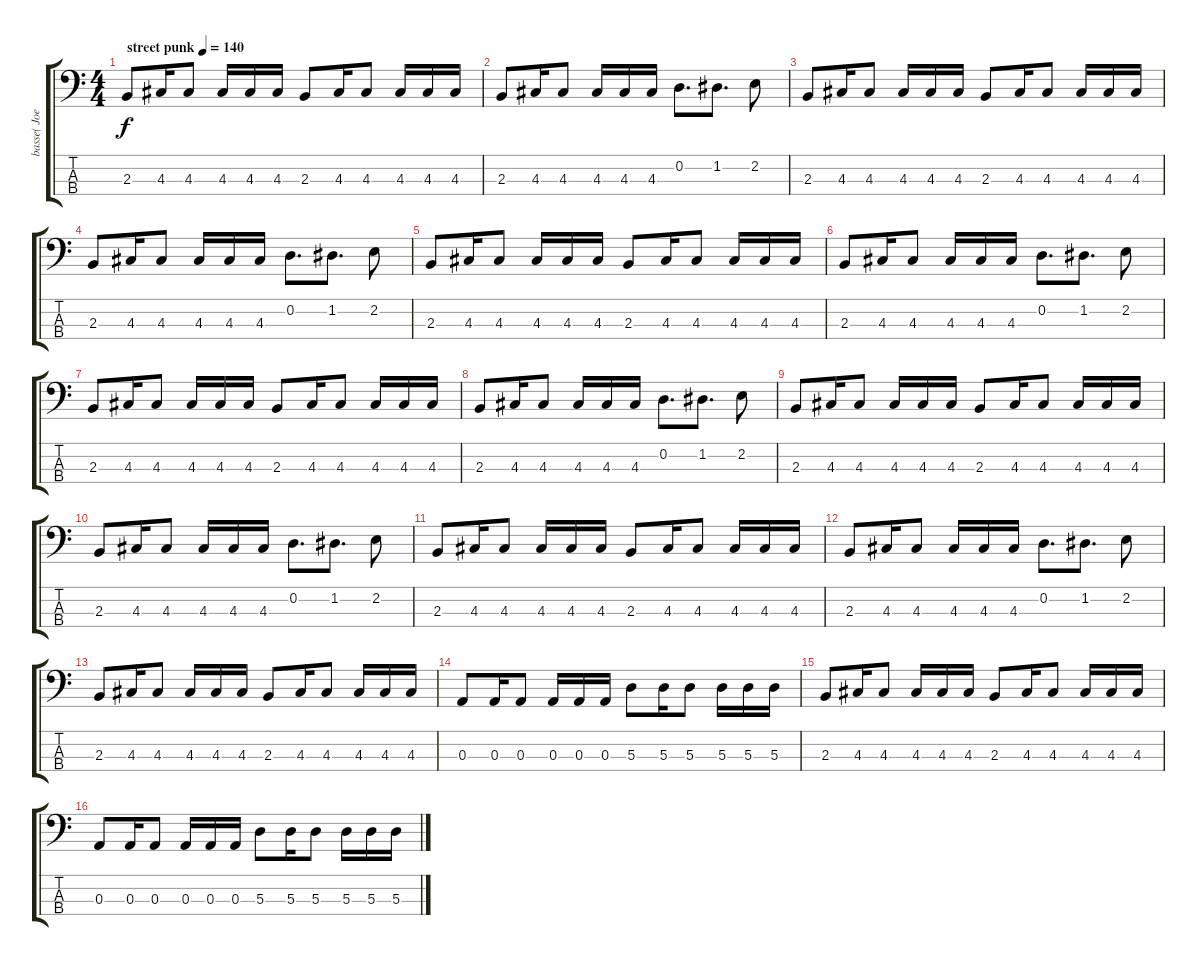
\track ("basse( Joe E. Bastard )" "basse( Joe") {instrument electricbasspick}
\staff {score tabs}
\tuning (G2 D2 A1 E1) {hide}
\ts (4 4)
\tempo (140 "street punk")
\clef f4
\ks c
2.3.8{dy f instrument electricbasspick} 4.3.16 4.3.8 4.3.16 4.3.16 4.3.16 2.3.8 4.3.16 4.3.8 4.3.16 4.3.16 4.3.16 |
2.3.8 4.3.16 4.3.8 4.3.16 4.3.16 4.3.16 0.2.8{d} 1.2.8{d} 2.2.8 |
2.3.8 4.3.16 4.3.8 4.3.16 4.3.16 4.3.16 2.3.8 4.3.16 4.3.8 4.3.16 4.3.16 4.3.16 |
2.3.8 4.3.16 4.3.8 4.3.16 4.3.16 4.3.16 0.2.8{d} 1.2.8{d} 2.2.8 |
2.3.8 4.3.16 4.3.8 4.3.16 4.3.16 4.3.16 2.3.8 4.3.16 4.3.8 4.3.16 4.3.16 4.3.16 |
2.3.8 4.3.16 4.3.8 4.3.16 4.3.16 4.3.16 0.2.8{d} 1.2.8{d} 2.2.8 |
2.3.8 4.3.16 4.3.8 4.3.16 4.3.16 4.3.16 2.3.8 4.3.16 4.3.8 4.3.16 4.3.16 4.3.16 |
2.3.8 4.3.16 4.3.8 4.3.16 4.3.16 4.3.16 0.2.8{d} 1.2.8{d} 2.2.8 |
2.3.8 4.3.16 4.3.8 4.3.16 4.3.16 4.3.16 2.3.8 4.3.16 4.3.8 4.3.16 4.3.16 4.3.16 |
2.3.8 4.3.16 4.3.8 4.3.16 4.3.16 4.3.16 0.2.8{d} 1.2.8{d} 2.2.8 |
2.3.8 4.3.16 4.3.8 4.3.16 4.3.16 4.3.16 2.3.8 4.3.16 4.3.8 4.3.16 4.3.16 4.3.16 |
2.3.8 4.3.16 4.3.8 4.3.16 4.3.16 4.3.16 0.2.8{d} 1.2.8{d} 2.2.8 |
2.3.8 4.3.16 4.3.8 4.3.16 4.3.16 4.3.16 2.3.8 4.3.16 4.3.8 4.3.16 4.3.16 4.3.16 |
0.3.8 0.3.16 0.3.8 0.3.16 0.3.16 0.3.16 5.3.8 5.3.16 5.3.8 5.3.16 5.3.16 5.3.16 |
2.3.8 4.3.16 4.3.8 4.3.16 4.3.16 4.3.16 2.3.8 4.3.16 4.3.8 4.3.16 4.3.16 4.3.16 |
0.3.8 0.3.16 0.3.8 0.3.16 0.3.16 0.3.16 5.3.8 5.3.16 5.3.8 5.3.16 5.3.16 5.3.16
